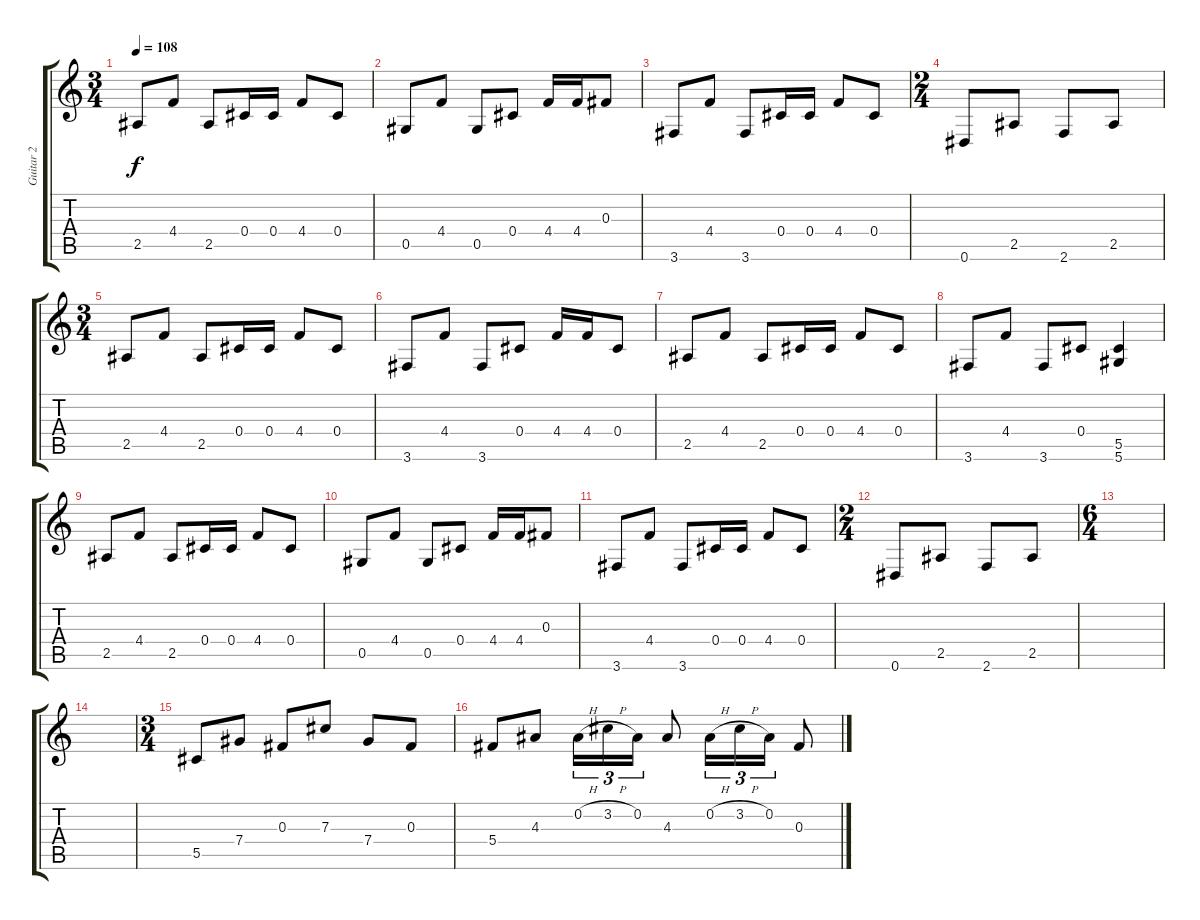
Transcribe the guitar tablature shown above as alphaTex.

\track ("Guitar 2" "Guitar 2") {instrument electricguitarclean}
\staff {score tabs}
\tuning (Eb4 Bb3 Gb3 Db3 Ab2 Eb2) {hide}
\ts (3 4)
\tempo 108
\clef g2
\ks c
2.5.8{dy f} 4.4.8 2.5.8 0.4.16 0.4.16 4.4.8 0.4.8 |
0.5.8 4.4.8 0.5.8 0.4.8 4.4.16 4.4.16 0.3.8 |
3.6.8 4.4.8 3.6.8 0.4.16 0.4.16 4.4.8 0.4.8 |
\ts (2 4)
0.6.8 2.5.8 2.6.8 2.5.8 |
\ts (3 4)
2.5.8 4.4.8 2.5.8 0.4.16 0.4.16 4.4.8 0.4.8 |
3.6.8 4.4.8 3.6.8 0.4.8 4.4.16 4.4.16 0.4.8 |
2.5.8 4.4.8 2.5.8 0.4.16 0.4.16 4.4.8 0.4.8 |
3.6.8 4.4.8 3.6.8 0.4.8 (5.5 5.6).4 |
2.5.8 4.4.8 2.5.8 0.4.16 0.4.16 4.4.8 0.4.8 |
0.5.8 4.4.8 0.5.8 0.4.8 4.4.16 4.4.16 0.3.8 |
3.6.8 4.4.8 3.6.8 0.4.16 0.4.16 4.4.8 0.4.8 |
\ts (2 4)
0.6.8 2.5.8 2.6.8 2.5.8 |
\ts (6 4)
|
|
\ts (3 4)
5.5.8 7.4.8 0.3.8 7.3.8 7.4.8 0.3.8 |
5.4.8 4.3.8 0.2{h}.16{tu (3 2)} 3.2{h}.16{tu (3 2)} 0.2.16{tu (3 2)} 4.3.8 0.2{h}.16{tu (3 2)} 3.2{h}.16{tu (3 2)} 0.2.16{tu (3 2)} 0.3.8
